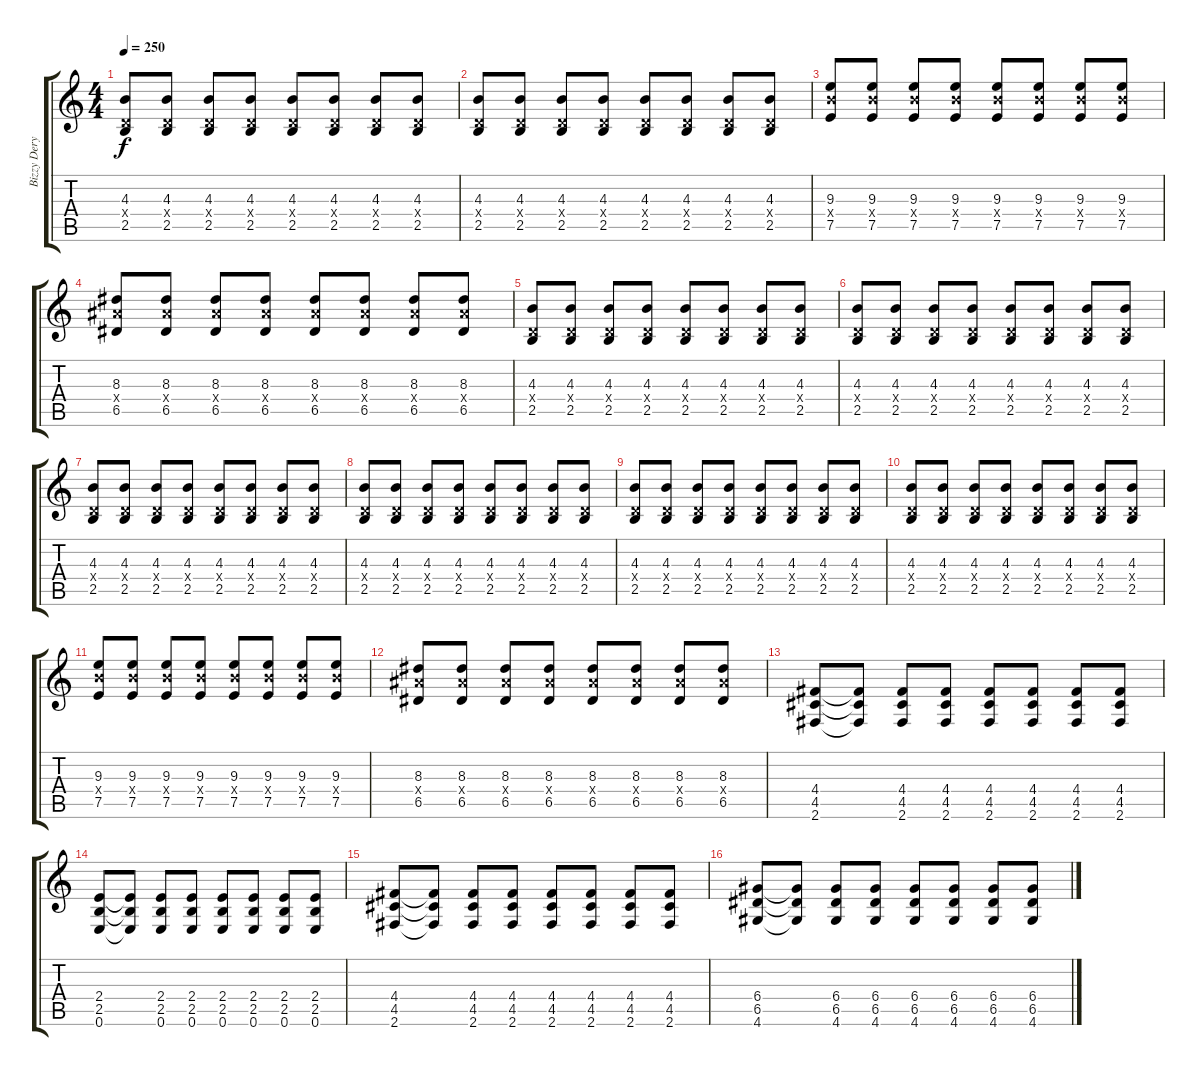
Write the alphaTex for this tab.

\track ("Bizzy Deryck" "Bizzy Dery") {instrument distortionguitar}
\staff {score tabs}
\tuning (E4 B3 G3 D3 A2 E2) {hide}
\ts (4 4)
\tempo 250
\clef g2
\ks c
(4.3 0.4{x} 2.5).8{dy f} (4.3 0.4{x} 2.5).8 (4.3 0.4{x} 2.5).8 (4.3 0.4{x} 2.5).8 (4.3 0.4{x} 2.5).8 (4.3 0.4{x} 2.5).8 (4.3 0.4{x} 2.5).8 (4.3 0.4{x} 2.5).8 |
(4.3 0.4{x} 2.5).8 (4.3 0.4{x} 2.5).8 (4.3 0.4{x} 2.5).8 (4.3 0.4{x} 2.5).8 (4.3 0.4{x} 2.5).8 (4.3 0.4{x} 2.5).8 (4.3 0.4{x} 2.5).8 (4.3 0.4{x} 2.5).8 |
(9.3 9.4{x} 7.5).8 (9.3 9.4{x} 7.5).8 (9.3 9.4{x} 7.5).8 (9.3 9.4{x} 7.5).8 (9.3 9.4{x} 7.5).8 (9.3 9.4{x} 7.5).8 (9.3 9.4{x} 7.5).8 (9.3 9.4{x} 7.5).8 |
(8.3 8.4{x} 6.5).8 (8.3 8.4{x} 6.5).8 (8.3 8.4{x} 6.5).8 (8.3 8.4{x} 6.5).8 (8.3 8.4{x} 6.5).8 (8.3 8.4{x} 6.5).8 (8.3 8.4{x} 6.5).8 (8.3 8.4{x} 6.5).8 |
(4.3 0.4{x} 2.5).8 (4.3 0.4{x} 2.5).8 (4.3 0.4{x} 2.5).8 (4.3 0.4{x} 2.5).8 (4.3 0.4{x} 2.5).8 (4.3 0.4{x} 2.5).8 (4.3 0.4{x} 2.5).8 (4.3 0.4{x} 2.5).8 |
(4.3 0.4{x} 2.5).8 (4.3 0.4{x} 2.5).8 (4.3 0.4{x} 2.5).8 (4.3 0.4{x} 2.5).8 (4.3 0.4{x} 2.5).8 (4.3 0.4{x} 2.5).8 (4.3 0.4{x} 2.5).8 (4.3 0.4{x} 2.5).8 |
(4.3 0.4{x} 2.5).8 (4.3 0.4{x} 2.5).8 (4.3 0.4{x} 2.5).8 (4.3 0.4{x} 2.5).8 (4.3 0.4{x} 2.5).8 (4.3 0.4{x} 2.5).8 (4.3 0.4{x} 2.5).8 (4.3 0.4{x} 2.5).8 |
(4.3 0.4{x} 2.5).8 (4.3 0.4{x} 2.5).8 (4.3 0.4{x} 2.5).8 (4.3 0.4{x} 2.5).8 (4.3 0.4{x} 2.5).8 (4.3 0.4{x} 2.5).8 (4.3 0.4{x} 2.5).8 (4.3 0.4{x} 2.5).8 |
(4.3 0.4{x} 2.5).8 (4.3 0.4{x} 2.5).8 (4.3 0.4{x} 2.5).8 (4.3 0.4{x} 2.5).8 (4.3 0.4{x} 2.5).8 (4.3 0.4{x} 2.5).8 (4.3 0.4{x} 2.5).8 (4.3 0.4{x} 2.5).8 |
(4.3 0.4{x} 2.5).8 (4.3 0.4{x} 2.5).8 (4.3 0.4{x} 2.5).8 (4.3 0.4{x} 2.5).8 (4.3 0.4{x} 2.5).8 (4.3 0.4{x} 2.5).8 (4.3 0.4{x} 2.5).8 (4.3 0.4{x} 2.5).8 |
(9.3 9.4{x} 7.5).8 (9.3 9.4{x} 7.5).8 (9.3 9.4{x} 7.5).8 (9.3 9.4{x} 7.5).8 (9.3 9.4{x} 7.5).8 (9.3 9.4{x} 7.5).8 (9.3 9.4{x} 7.5).8 (9.3 9.4{x} 7.5).8 |
(8.3 8.4{x} 6.5).8 (8.3 8.4{x} 6.5).8 (8.3 8.4{x} 6.5).8 (8.3 8.4{x} 6.5).8 (8.3 8.4{x} 6.5).8 (8.3 8.4{x} 6.5).8 (8.3 8.4{x} 6.5).8 (8.3 8.4{x} 6.5).8 |
(4.4 4.5 2.6).8{volume 13 balance 11 instrument distortionguitar} (4.4{t} 4.5{t} 2.6{t}).8 (4.4 4.5 2.6).8 (4.4 4.5 2.6).8 (4.4 4.5 2.6).8 (4.4 4.5 2.6).8 (4.4 4.5 2.6).8 (4.4 4.5 2.6).8 |
(2.4 2.5 0.6).8 (2.4{t} 2.5{t} 0.6{t}).8 (2.4 2.5 0.6).8 (2.4 2.5 0.6).8 (2.4 2.5 0.6).8 (2.4 2.5 0.6).8 (2.4 2.5 0.6).8 (2.4 2.5 0.6).8 |
(4.4 4.5 2.6).8 (4.4{t} 4.5{t} 2.6{t}).8 (4.4 4.5 2.6).8 (4.4 4.5 2.6).8 (4.4 4.5 2.6).8 (4.4 4.5 2.6).8 (4.4 4.5 2.6).8 (4.4 4.5 2.6).8 |
(6.4 6.5 4.6).8 (6.4{t} 6.5{t} 4.6{t}).8 (6.4 6.5 4.6).8 (6.4 6.5 4.6).8 (6.4 6.5 4.6).8 (6.4 6.5 4.6).8 (6.4 6.5 4.6).8 (6.4 6.5 4.6).8
